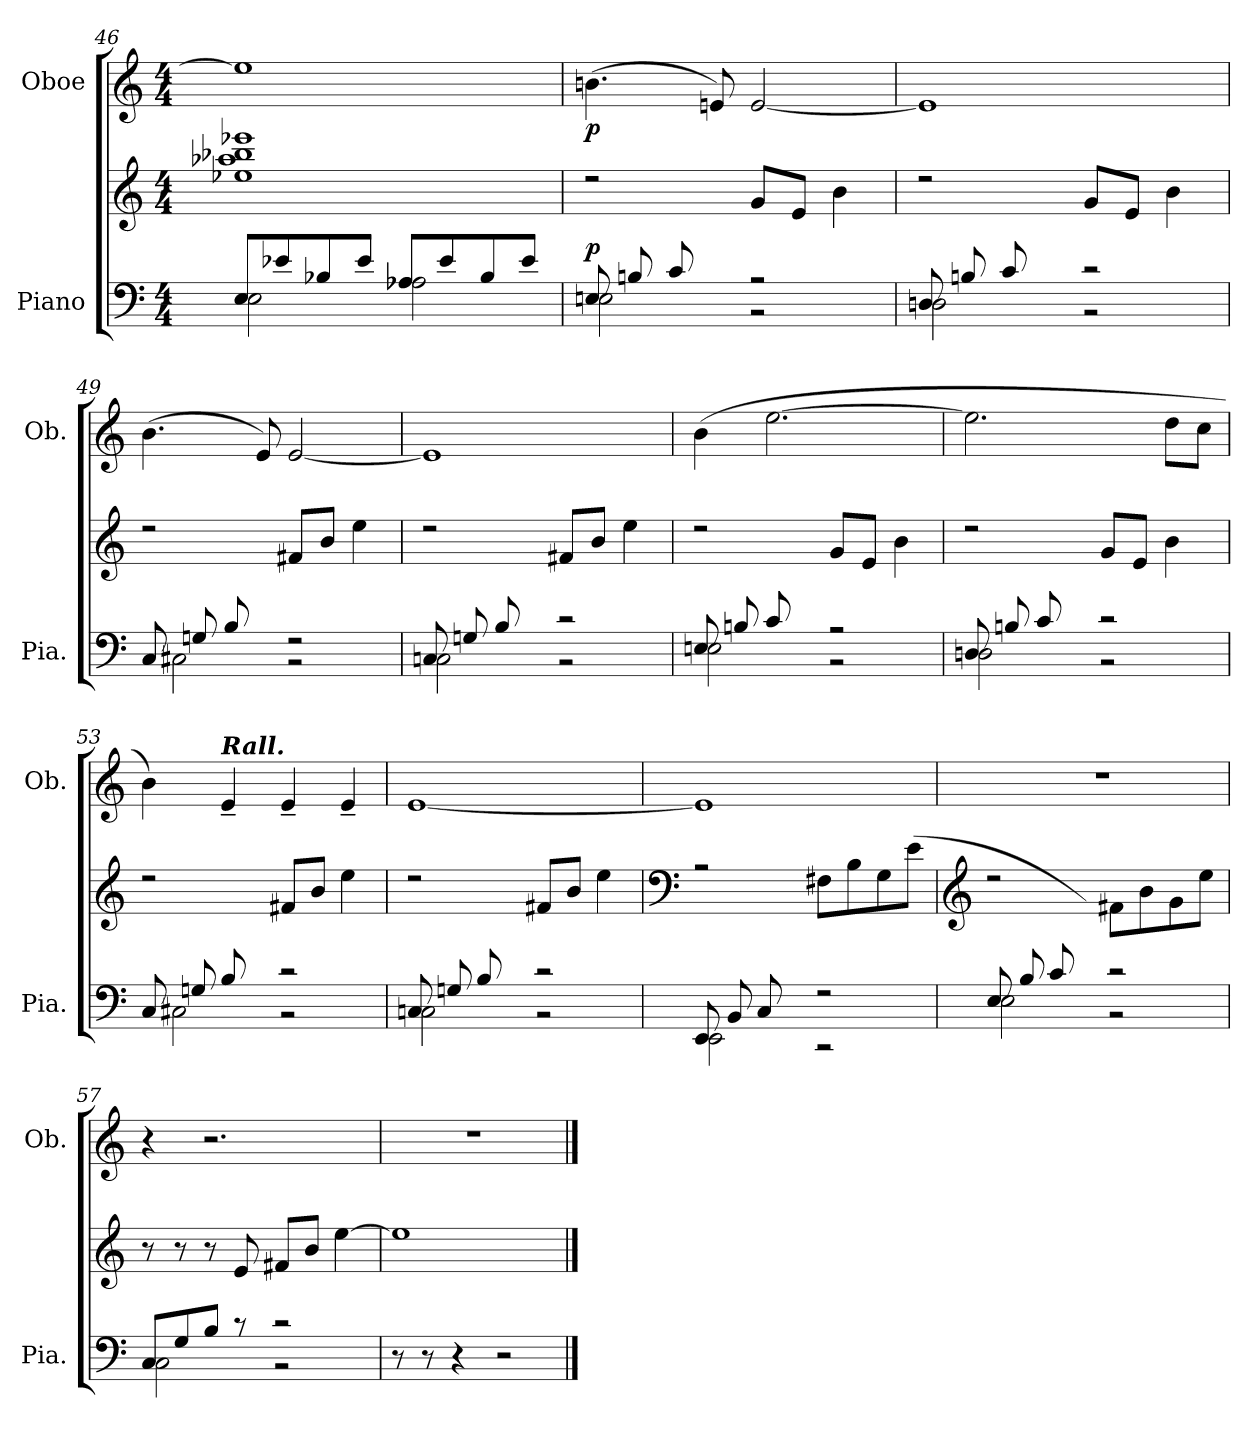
**kern	**kern	**dynam	**kern	**dynam
*part2	*part2	*part2	*part1	*part1
*staff3	*staff2	*staff2/3	*staff1	*staff1
*I"Piano	*	*	*I"Oboe	*
*I'Pia.	*	*	*I'Ob.	*
*clefF4	*clefG2	*	*clefG2	*
*k[]	*k[]	*	*k[]	*
*M4/4	*M4/4	*	*M4/4	*
=46	=46	=46	=46	=46
*^	*	*	*	*
8E/L	2E\	1ee-X 1aa-X 1bb-X 1eee-X	.	1ee-]	.
8e-X/	.	.	.	.	.
8B-X/	.	.	.	.	.
8e-/J	.	.	.	.	.
8A-X/L	2A-\	.	.	.	.
8e-/	.	.	.	.	.
8B-/	.	.	.	.	.
8e-/J	.	.	.	.	.
!!LO:LB:g=z
=47	=47	=47	=47	=47	=47
*	*	*^	*	*	*
!	!	!	!	!LO:DY:a=2	!	!LO:DY:b
(8En/L	2E\	2r	4.ryy	p	(4.bn\	p
8Bn/	.	.	.	.	.	.
8c/	.	.	.	.	.	.
8ryy	.	.	8f#X\J)	.	8en/)	.
2r	2r	8g/L	2ryy	.	[2e/	.
.	.	8e/J	.	.	.	.
.	.	4b\	.	.	.	.
=48	=48	=48	=48	=48	=48	=48
(8Dn/L	2D\	2r	4.ryy	.	1e]	.
8Bn/	.	.	.	.	.	.
8c/	.	.	.	.	.	.
8ryy	.	.	8f#X\J)	.	.	.
2r	2r	8g/L	2ryy	.	.	.
.	.	8e/J	.	.	.	.
.	.	4b\	.	.	.	.
=49	=49	=49	=49	=49	=49	=49
(8C/L	2C#X\	2r	4.ryy	.	(4.b\	.
8Gn/	.	.	.	.	.	.
8B/	.	.	.	.	.	.
8ryy	.	.	8e\J)	.	8e/)	.
2r	2r	8f#X/L	2ryy	.	[2e/	.
.	.	8b/J	.	.	.	.
.	.	4ee\	.	.	.	.
=50	=50	=50	=50	=50	=50	=50
(8Cn/L	2C\	2r	4.ryy	.	1e]	.
8Gn/	.	.	.	.	.	.
8B/	.	.	.	.	.	.
8ryy	.	.	8e\J)	.	.	.
2r	2r	8f#X/L	2ryy	.	.	.
.	.	8b/J	.	.	.	.
.	.	4ee\	.	.	.	.
!!LO:PB:g=z
=51	=51	=51	=51	=51	=51	=51
(8En/L	2E\	2r	4.ryy	.	(4b\	.
8Bn/	.	.	.	.	.	.
8c/	.	.	.	.	[2.ee\	.
8ryy	.	.	8f#X\J)	.	.	.
2r	2r	8g/L	2ryy	.	.	.
.	.	8e/J	.	.	.	.
.	.	4b\	.	.	.	.
=52	=52	=52	=52	=52	=52	=52
(8Dn/L	2D\	2r	4.ryy	.	2.ee\]	.
8Bn/	.	.	.	.	.	.
8c/	.	.	.	.	.	.
8ryy	.	.	8f#X\J)	.	.	.
2r	2r	8g/L	2ryy	.	.	.
.	.	8e/J	.	.	.	.
.	.	4b\	.	.	8dd\L	.
.	.	.	.	.	8cc\J	.
=53	=53	=53	=53	=53	=53	=53
(8C/L	2C#X\	2r	4.ryy	.	4b\)	.
8Gn/	.	.	.	.	.	.
!	!	!	!	!	!LO:TX:a:Bi:t=Rall.	!
8B/	.	.	.	.	4e~/	.
8ryy	.	.	8e\J)	.	.	.
2r	2r	8f#X/L	2ryy	.	4e~/	.
.	.	8b/J	.	.	.	.
.	.	4ee\	.	.	4e~/	.
!!LO:LB:g=z
=54	=54	=54	=54	=54	=54	=54
(8Cn/L	2C\	2r	4.ryy	.	[1e	.
8Gn/	.	.	.	.	.	.
8B/	.	.	.	.	.	.
8ryy	.	.	8e\J)	.	.	.
2r	2r	8f#X/L	2ryy	.	.	.
.	.	8b/J	.	.	.	.
.	.	4ee\	.	.	.	.
=55	=55	=55	=55	=55	=55	=55
*	*	*clefF4	*	*	*	*
(8EE/L	2EE\	2r	4.ryy	.	1e]	.
8BB/	.	.	.	.	.	.
8C/	.	.	.	.	.	.
8ryy	.	.	8E\J	.	.	.
2r	2r	8F#X\L	2ryy	.	.	.
.	.	8B\	.	.	.	.
.	.	8G\	.	.	.	.
.	.	(8e\J	.	.	.	.
=56	=56	=56	=56	=56	=56	=56
*	*	*clefG2	*	*	*	*
8E/L	2E\	2r	4.ryy	.	1r	.
8B/	.	.	.	.	.	.
8c/	.	.	.	.	.	.
8ryy	.	.	8e\J)	.	.	.
2r	2r	8f#X\L	2ryy	.	.	.
.	.	8b\	.	.	.	.
.	.	8g\	.	.	.	.
.	.	8ee\J	.	.	.	.
*	*	*v	*v	*	*	*
!!LO:LB:g=z
=57	=57	=57	=57	=57	=57
8C/L	2C\	8r	.	4r	.
8G/	.	8r	.	.	.
8B/J	.	8r	.	2.r	.
8r	.	8e/	.	.	.
2r	2r	8f#X/L	.	.	.
.	.	8b/J	.	.	.
.	.	[4ee\	.	.	.
*v	*v	*	*	*	*
=58	=58	=58	=58	=58
8r	1ee]	.	1r	.
8r	.	.	.	.
4r	.	.	.	.
2r	.	.	.	.
==	==	==	==	==
*-	*-	*-	*-	*-
